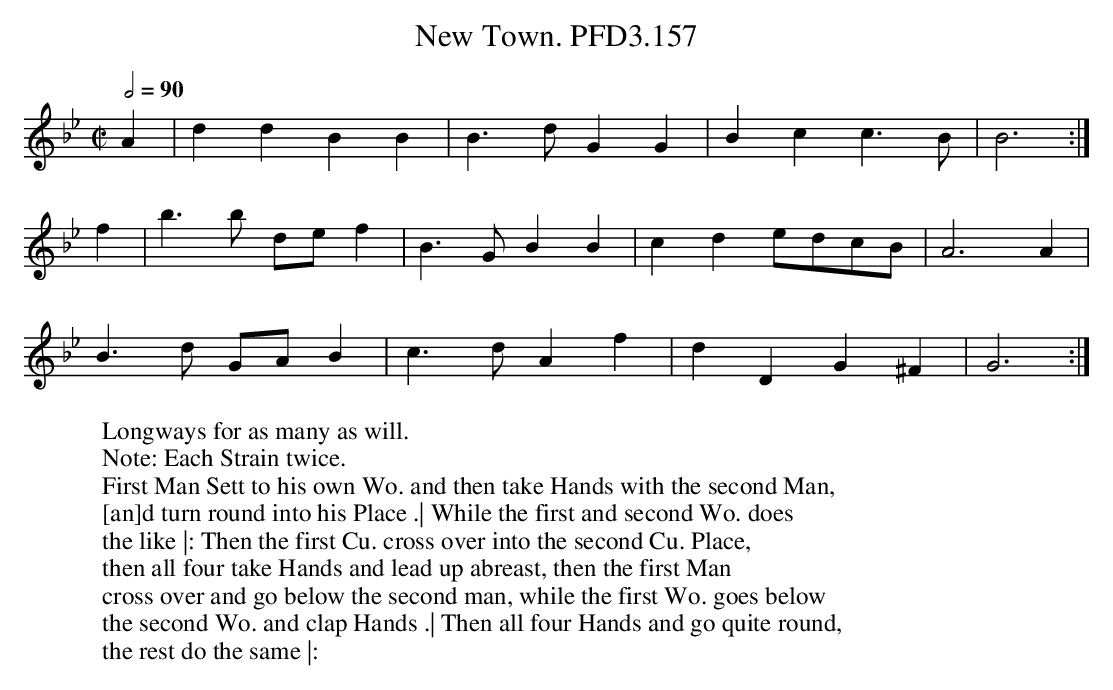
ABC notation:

X:1
T:New Town. PFD3.157
M:C|
L:1/4
W:Longways for as many as will.
W:Note: Each Strain twice.
W:First Man Sett to his own Wo. and then take Hands with the second Man,
W:[an]d turn round into his Place .| While the first and second Wo. does
W:the like |: Then the first Cu. cross over into the second Cu. Place,
W:then all four take Hands and lead up abreast, then the first Man
W:cross over and go below the second man, while the first Wo. goes below
W:the second Wo. and clap Hands .| Then all four Hands and go quite round,
W:the rest do the same |:
Q:2/4=90
K:Gm
A | dd BB | B>d GG | Bc c>B | B3 :|
f | b>b d/e/f | B>G BB | cd e/d/c/B/ | A3 A |
B>d G/A/B | c>d Af | dD G^F | G3 :|
